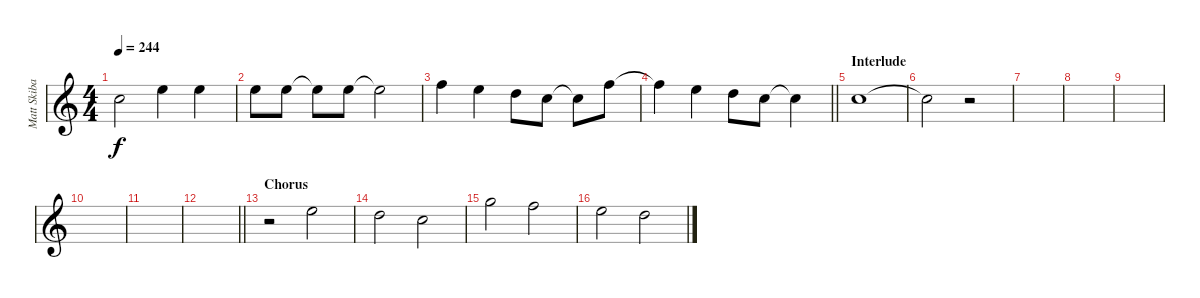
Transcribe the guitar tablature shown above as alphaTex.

\track ("Matt Skiba - Vocals" "Matt Skiba") {instrument distortionguitar}
\staff {score}
\tuning (E4 B3 G3 D3 A2 E2) {hide}
\ts (4 4)
\tempo 244
\clef g2
\ks c
5.3.2{dy f} 0.1.4 0.1.4 |
0.1.8 0.1.8 0.1{t}.8 0.1.8 0.1{t}.2 |
1.1.4 0.1.4 3.2.8 1.2.8 1.2{t}.8 1.1.8 |
\barLineRight lightlight
1.1{t}.4 0.1.4 3.2.8 1.2.8 1.2{t}.4 |
\section ("" "Interlude")
1.2.1 |
1.2{t}.2 r.2 |
|
|
|
|
|
\barLineRight lightlight
|
\section ("" "Chorus")
r.2 0.1.2 |
3.2.2 1.2.2 |
8.2.2 1.1.2 |
0.1.2 3.2.2
